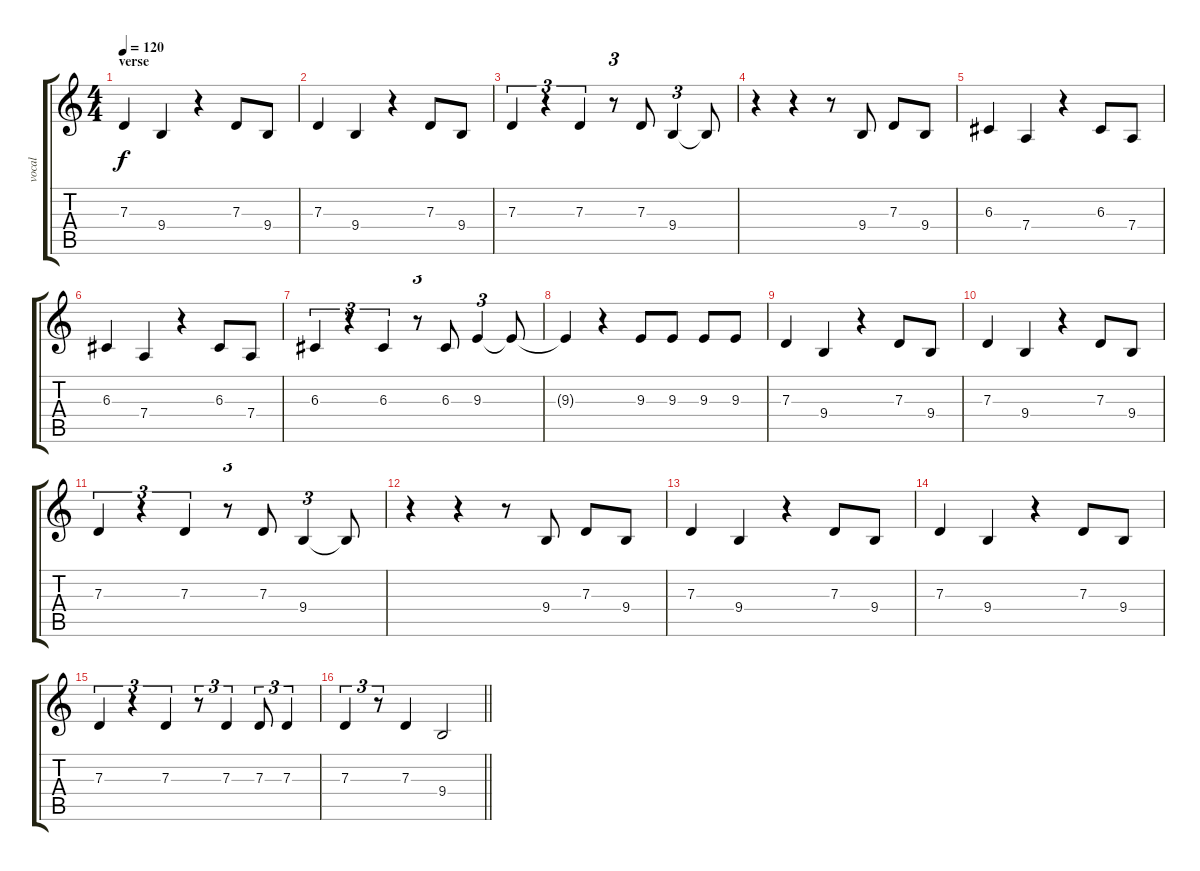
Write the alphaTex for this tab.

\track ("vocal" "vocal") {instrument tenorsax}
\staff {score tabs}
\tuning (E4 B3 G3 D3 A2 E2) {hide}
\ts (4 4)
\section ("" "verse")
\tempo 120
\clef g2
\ks c
7.3.4{dy f} 9.4.4 r.4 7.3.8 9.4.8 |
7.3.4 9.4.4 r.4 7.3.8 9.4.8 |
7.3.4{tu (3 2)} r.4{tu (3 2)} 7.3.4{tu (3 2)} r.8{tu (3 2)} 7.3.8 9.4.4{tu (3 2)} 9.4{t}.8 |
r.4 r.4 r.8 9.4.8 7.3.8 9.4.8 |
6.3.4 7.4.4 r.4 6.3.8 7.4.8 |
6.3.4 7.4.4 r.4 6.3.8 7.4.8 |
6.3.4{tu (3 2)} r.4{tu (3 2)} 6.3.4{tu (3 2)} r.8{tu (3 2)} 6.3.8 9.3.4{tu (3 2)} 9.3{t}.8 |
9.3{t}.4 r.4 9.3.8 9.3.8 9.3.8 9.3.8 |
7.3.4 9.4.4 r.4 7.3.8 9.4.8 |
7.3.4 9.4.4 r.4 7.3.8 9.4.8 |
7.3.4{tu (3 2)} r.4{tu (3 2)} 7.3.4{tu (3 2)} r.8{tu (3 2)} 7.3.8 9.4.4{tu (3 2)} 9.4{t}.8 |
r.4 r.4 r.8 9.4.8 7.3.8 9.4.8 |
7.3.4 9.4.4 r.4 7.3.8 9.4.8 |
7.3.4 9.4.4 r.4 7.3.8 9.4.8 |
7.3.4{tu (3 2)} r.4{tu (3 2)} 7.3.4{tu (3 2)} r.8{tu (3 2)} 7.3.4{tu (3 2)} 7.3.8{tu (3 2)} 7.3.4{tu (3 2)} |
\barLineRight lightlight
7.3.4{tu (3 2)} r.8{tu (3 2)} 7.3.4 9.4.2
